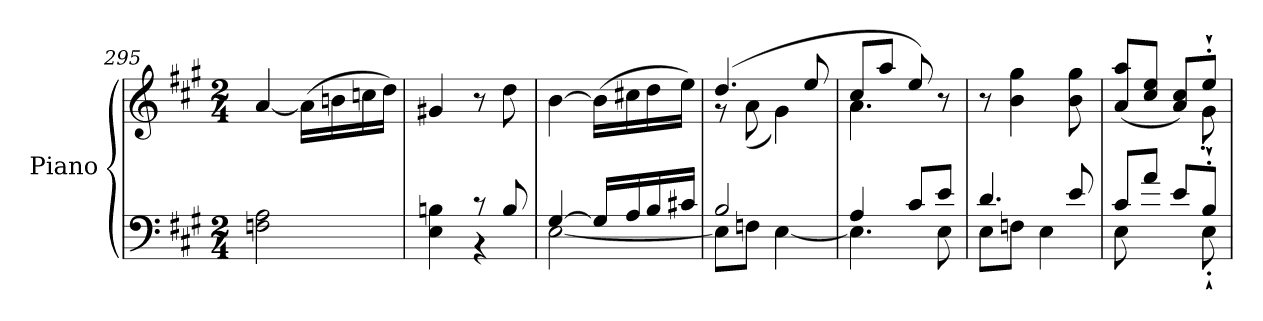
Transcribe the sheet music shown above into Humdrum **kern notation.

**kern	**kern
*part1	*part1
*staff2	*staff1
*I"Piano	*
*I'Pno	*
*clefF4	*clefG2
*k[f#c#g#]	*k[f#c#g#]
*A:	*A:
*M2/4	*M2/4
=295	=295
2Fn\ 2A\	[4a/
.	(>16a\LL]
.	16bn\
.	16ccn\
.	16dd\JJ)
=296	=296
*^	*
4E\ 4Bn\	4ryy	4g#X/
8rc	4r	8r
8B/	.	8dd\
=297	=297	=297
[4G#/	[2E\	[4b\
16G#/LL]	.	(>16b\LL]
16A/	.	16cc#X\
16B/	.	16dd\
16c#X/JJ	.	16ee\JJ)
=298	=298	=298
*	*	*^
2B/	8E\L]	(>4.dd/	8rg
.	8Fn\J	.	(<8a\
.	[4E\	.	4g#\)
.	.	8ee/	.
=299	=299	=299	=299
4A/	4.E\]	8cc#/L	4.a\
.	.	8aa/J	.
8c#/L	.	8ee/)	.
8e/J	8E\	8r	8ryy
*	*	*v	*v
=300	=300	=300
4.d/	8E\L	8r
.	8Fn\J	4b\ 4gg#\
.	4E\	.
8e/	.	8b\ 8gg#\
=301	=301	=301
*	*	*^
8c#/L	8E\	(>8a/ 8aa/L	4.ryy
8a/J	4ryy	8cc#/ 8ee/J	.
8e/L	.	8a/ 8cc#/L)	.
8B'`/J	8E'`\	8ee'`/J	8g#'\
*v	*v	*	*
*	*v	*v
=	=
*-	*-
